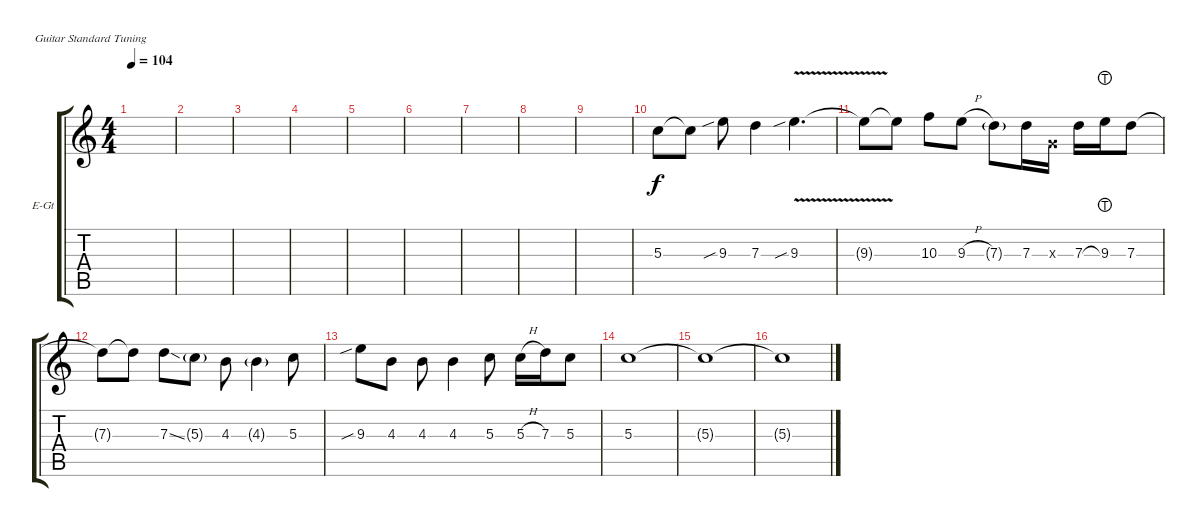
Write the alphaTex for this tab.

\defaultSystemsLayout 4
\bracketExtendMode groupsimilarinstruments
\firstSystemTrackNameOrientation horizontal
\otherSystemsTrackNameOrientation horizontal
\track ("Electric Guitar" "E-Gt") {instrument distortionguitar}
\staff {score tabs}
\tuning (E4 B3 G3 D3 A2 E2)
\ts (4 4)
\tempo 104
\clef g2
\ks c
|
|
|
|
|
|
|
|
|
5.3.8 5.3{t}.8 9.3{sib}.8 7.3.4 9.3{v sib}.4{d} |
9.3{t}.8 9.3{t}.8 10.3.8 9.3{h}.8 7.3{g}.8 7.3.16 0.3{x}.16 7.3.16 9.3{lht}.16 7.3.8 |
7.3{t}.8 7.3{t}.8 7.3{ss}.8 5.3{g}.8 4.3.8 4.3{g}.4 5.3.8 |
9.3{sib}.8 4.3.8 4.3.8 4.3.4 5.3.8 5.3{h}.16 7.3.16 5.3.8 |
5.3.1 |
5.3{t}.1 |
5.3{t}.1
